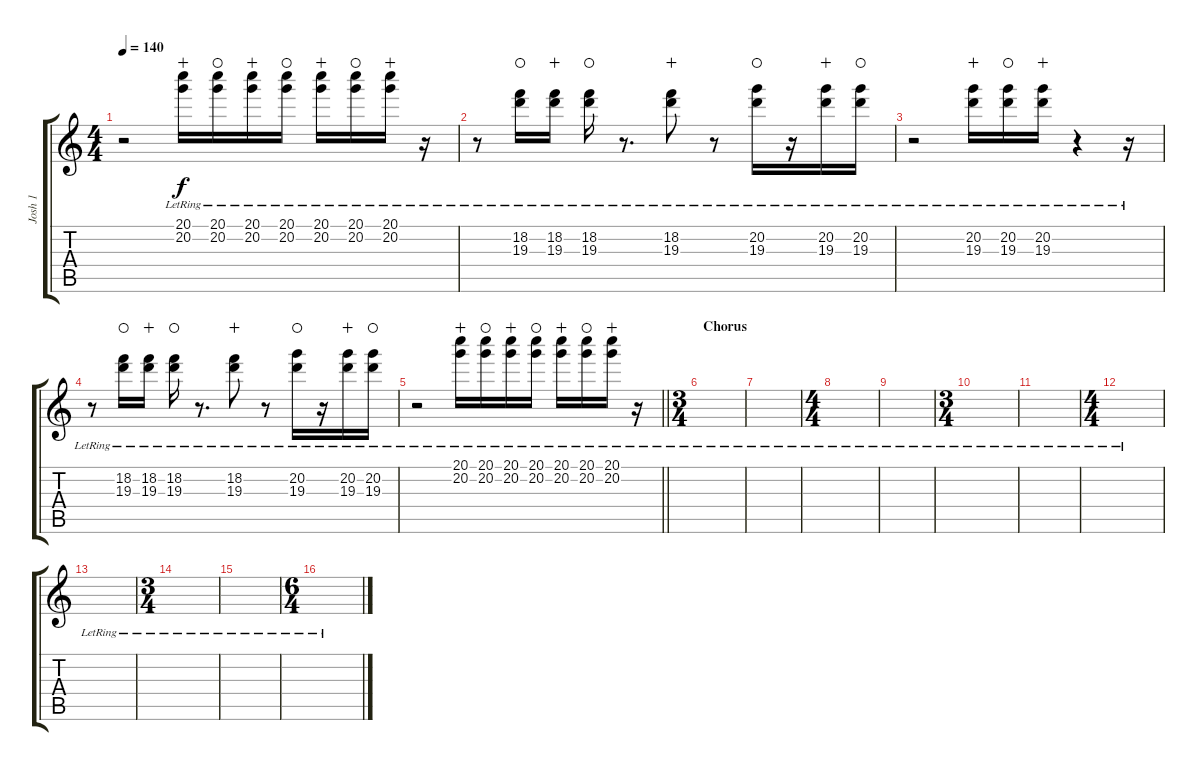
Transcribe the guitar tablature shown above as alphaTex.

\track ("Josh 1" "Josh 1") {instrument overdrivenguitar}
\staff {score tabs}
\tuning (E4 B3 G3 D3 A2 E2) {hide}
\ts (4 4)
\tempo 140
\clef g2
\ks c
r.2{dy f} (20.1{lr} 20.2{lr}).16{wahc} (20.1{lr} 20.2{lr}).16{waho} (20.1{lr} 20.2{lr}).16{wahc} (20.1{lr} 20.2{lr}).16{waho} (20.1{lr} 20.2{lr}).16{wahc} (20.1{lr} 20.2{lr}).16{waho} (20.1{lr} 20.2{lr}).16{wahc} r.16 |
r.8 (18.2{lr} 19.3{lr}).16{waho} (18.2{lr} 19.3{lr}).16{wahc} (18.2{lr} 19.3{lr}).16{waho} r.8{d} (18.2{lr} 19.3{lr}).8{wahc} r.8 (20.2{lr} 19.3{lr}).16{waho} r.16 (20.2{lr} 19.3{lr}).16{wahc} (20.2{lr} 19.3{lr}).16{waho} |
r.2 (20.2{lr} 19.3{lr}).16{wahc} (20.2{lr} 19.3{lr}).16{waho} (20.2{lr} 19.3{lr}).16{wahc} r.4 r.16 |
r.8 (18.2{lr} 19.3{lr}).16{waho} (18.2{lr} 19.3{lr}).16{wahc} (18.2{lr} 19.3{lr}).16{waho} r.8{d} (18.2{lr} 19.3{lr}).8{wahc} r.8 (20.2{lr} 19.3{lr}).16{waho} r.16 (20.2{lr} 19.3{lr}).16{wahc} (20.2{lr} 19.3{lr}).16{waho} |
\barLineRight lightlight
r.2 (20.1{lr} 20.2{lr}).16{wahc} (20.1{lr} 20.2{lr}).16{waho} (20.1{lr} 20.2{lr}).16{wahc} (20.1{lr} 20.2{lr}).16{waho} (20.1{lr} 20.2{lr}).16{wahc} (20.1{lr} 20.2{lr}).16{waho} (20.1{lr} 20.2{lr}).16{wahc} r.16 |
\ts (3 4)
\section ("" "Chorus")
|
|
\ts (4 4)
|
|
\ts (3 4)
|
|
\ts (4 4)
|
|
\ts (3 4)
|
|
\ts (6 4)
